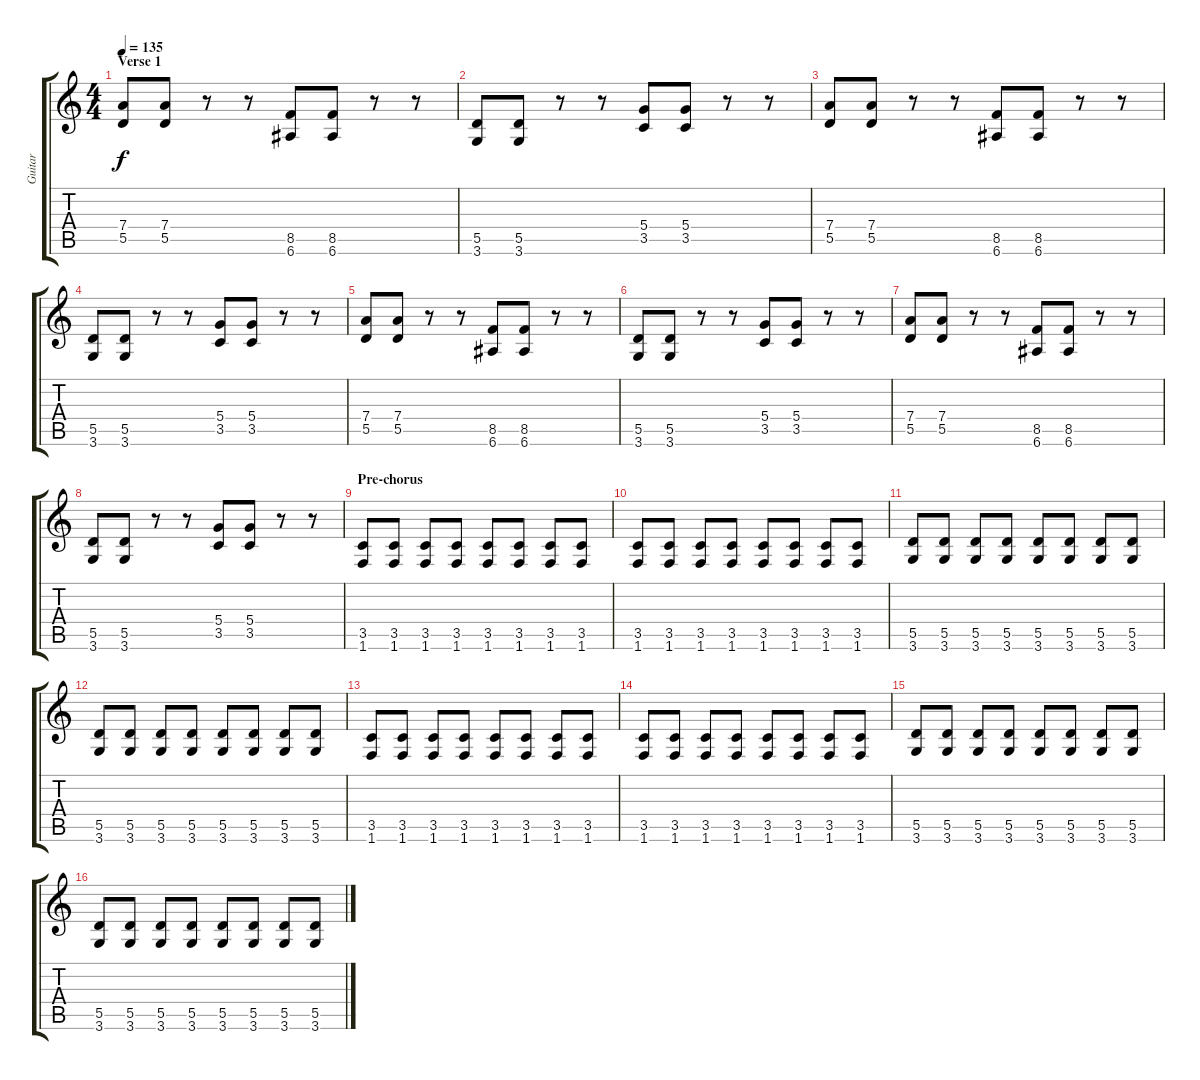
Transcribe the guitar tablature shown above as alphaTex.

\track ("Guitar" "Guitar") {instrument distortionguitar}
\staff {score tabs}
\tuning (E4 B3 G3 D3 A2 E2) {hide}
\ts (4 4)
\section ("" "Verse 1")
\tempo 135
\clef g2
\ks c
(7.4 5.5).8{dy f} (7.4 5.5).8 r.8 r.8 (8.5 6.6).8 (8.5 6.6).8 r.8 r.8 |
(5.5 3.6).8 (5.5 3.6).8 r.8 r.8 (5.4 3.5).8 (5.4 3.5).8 r.8 r.8 |
(7.4 5.5).8 (7.4 5.5).8 r.8 r.8 (8.5 6.6).8 (8.5 6.6).8 r.8 r.8 |
(5.5 3.6).8 (5.5 3.6).8 r.8 r.8 (5.4 3.5).8 (5.4 3.5).8 r.8 r.8 |
(7.4 5.5).8 (7.4 5.5).8 r.8 r.8 (8.5 6.6).8 (8.5 6.6).8 r.8 r.8 |
(5.5 3.6).8 (5.5 3.6).8 r.8 r.8 (5.4 3.5).8 (5.4 3.5).8 r.8 r.8 |
(7.4 5.5).8 (7.4 5.5).8 r.8 r.8 (8.5 6.6).8 (8.5 6.6).8 r.8 r.8 |
(5.5 3.6).8 (5.5 3.6).8 r.8 r.8 (5.4 3.5).8 (5.4 3.5).8 r.8 r.8 |
\section ("" "Pre-chorus")
(3.5 1.6).8 (3.5 1.6).8 (3.5 1.6).8 (3.5 1.6).8 (3.5 1.6).8 (3.5 1.6).8 (3.5 1.6).8 (3.5 1.6).8 |
(3.5 1.6).8 (3.5 1.6).8 (3.5 1.6).8 (3.5 1.6).8 (3.5 1.6).8 (3.5 1.6).8 (3.5 1.6).8 (3.5 1.6).8 |
(5.5 3.6).8 (5.5 3.6).8 (5.5 3.6).8 (5.5 3.6).8 (5.5 3.6).8 (5.5 3.6).8 (5.5 3.6).8 (5.5 3.6).8 |
(5.5 3.6).8 (5.5 3.6).8 (5.5 3.6).8 (5.5 3.6).8 (5.5 3.6).8 (5.5 3.6).8 (5.5 3.6).8 (5.5 3.6).8 |
(3.5 1.6).8 (3.5 1.6).8 (3.5 1.6).8 (3.5 1.6).8 (3.5 1.6).8 (3.5 1.6).8 (3.5 1.6).8 (3.5 1.6).8 |
(3.5 1.6).8 (3.5 1.6).8 (3.5 1.6).8 (3.5 1.6).8 (3.5 1.6).8 (3.5 1.6).8 (3.5 1.6).8 (3.5 1.6).8 |
(5.5 3.6).8 (5.5 3.6).8 (5.5 3.6).8 (5.5 3.6).8 (5.5 3.6).8 (5.5 3.6).8 (5.5 3.6).8 (5.5 3.6).8 |
(5.5 3.6).8 (5.5 3.6).8 (5.5 3.6).8 (5.5 3.6).8 (5.5 3.6).8 (5.5 3.6).8 (5.5 3.6).8 (5.5 3.6).8
